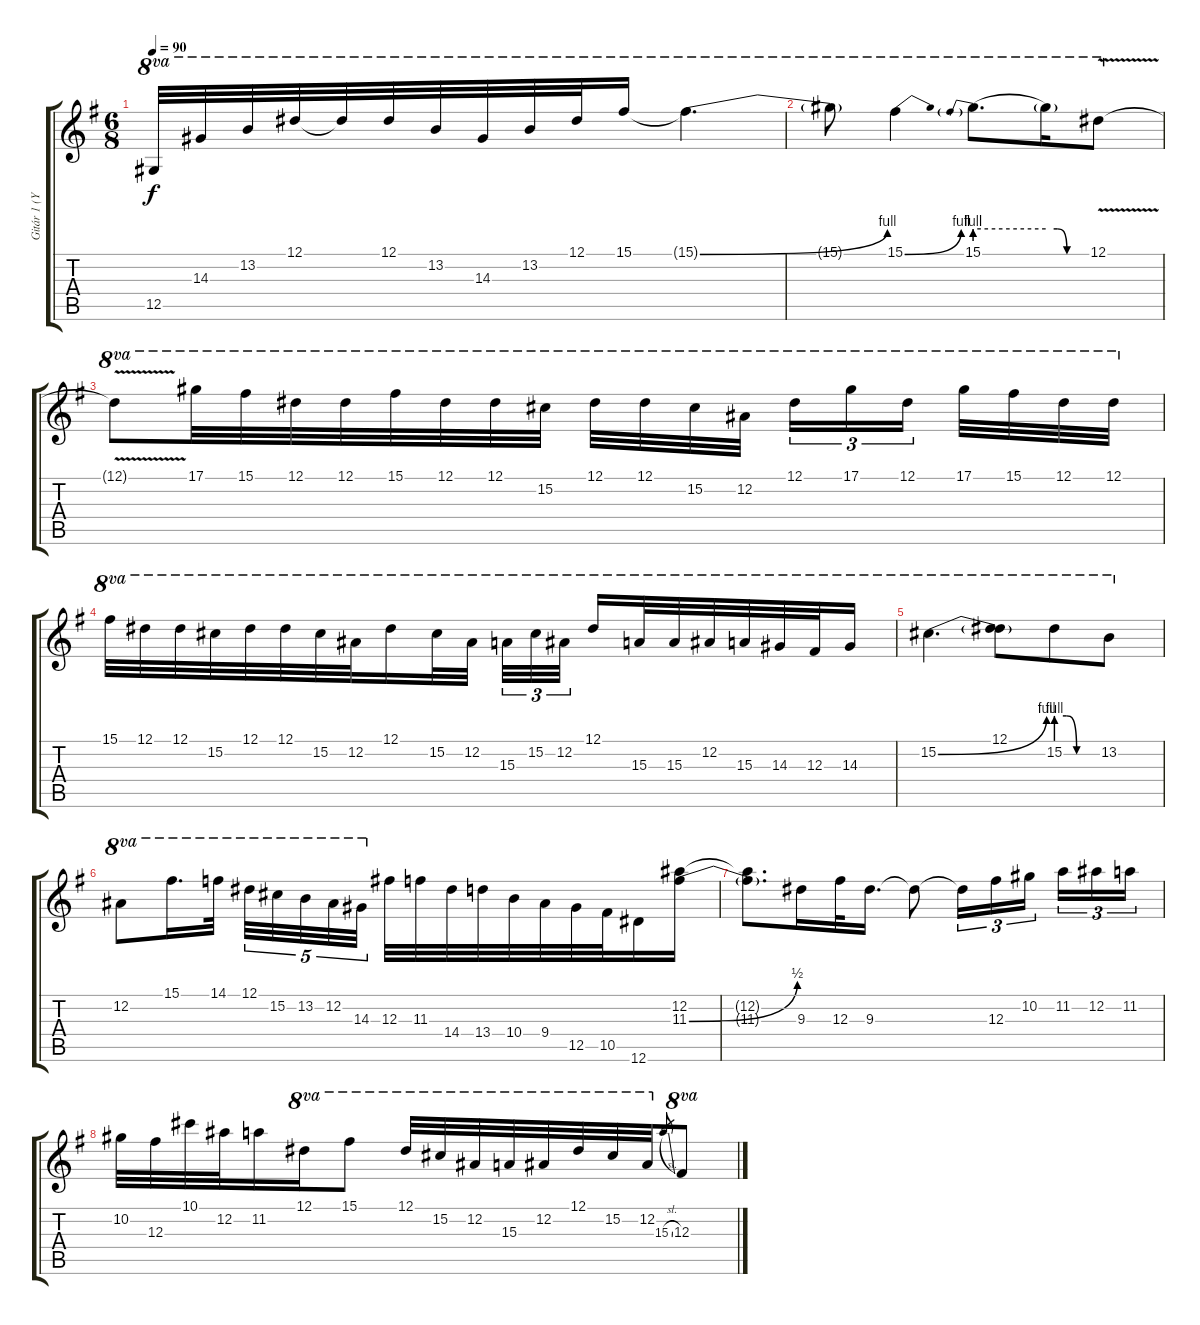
\track ("Gitár 1 (Yngwie Malmsteen)" "Gitár 1 (Y") {instrument distortionguitar}
\staff {score tabs}
\tuning (Eb4 Bb3 Gb3 Db3 Ab2 Eb2) {hide}
\ts (6 8)
\tempo 90
\clef g2
\ks g
12.5.32{ot 8va dy f} 14.3.32{ot 8va} 13.2.32{ot 8va} 12.1.32{ot 8va} 12.1{t}.32{ot 8va} 12.1.32{ot 8va} 13.2.32{ot 8va} 14.3.32{ot 8va} 13.2.32{ot 8va} 12.1.32{ot 8va} 15.1.16{ot 8va} 15.1{be (bend 0 0 60 4) t}.4{d ot 8va} |
15.1{t}.8{ot 8va} 15.1{be (bend 0 0 60 4)}.4{ot 8va} 15.1{be (prebend 0 4 60 4)}.8{d ot 8va} 15.1{be (custom 0 4 15 4 30 0 60 0) t}.16{ot 8va} 12.1{v}.8{ot 8va} |
12.1{t}.8{ot 8va} 17.1.32{ot 8va} 15.1.32{ot 8va} 12.1.32{ot 8va} 12.1.32{ot 8va} 15.1.32{ot 8va} 12.1.32{ot 8va} 12.1.32{ot 8va} 15.2.32{ot 8va} 12.1.32{ot 8va} 12.1.32{ot 8va} 15.2.32{ot 8va} 12.2.32{ot 8va beam splitsecondary} 12.1.16{tu (3 2) ot 8va} 17.1.16{tu (3 2) ot 8va} 12.1.16{tu (3 2) ot 8va beam splitsecondary} 17.1.32{ot 8va} 15.1.32{ot 8va} 12.1.32{ot 8va} 12.1.32{ot 8va} |
15.1.32{ot 8va} 12.1.32{ot 8va} 12.1.32{ot 8va} 15.2.32{ot 8va} 12.1.32{ot 8va} 12.1.32{ot 8va} 15.2.32{ot 8va} 12.2.32{ot 8va} 12.1.16{ot 8va} 15.2.32{ot 8va} 12.2.32{ot 8va} 15.3.32{tu (3 2) ot 8va} 15.2.32{tu (3 2) ot 8va} 12.2.32{tu (3 2) ot 8va beam splitsecondary} 12.1.16{ot 8va} 15.3.32{ot 8va} 15.3.32{ot 8va} 12.2.32{ot 8va} 15.3.32{ot 8va} 14.3.32{ot 8va} 12.3.32{ot 8va} 14.3.16{ot 8va} |
15.2{be (bend 0 0 60 4)}.4{d ot 8va} (12.1 15.2{t}).8{ot 8va} 15.2{be (custom 0 4 15 4 30 0 60 0)}.8{ot 8va} 13.2.8{ot 8va} |
12.2.8{ot 8va} 15.1.16{d ot 8va} 14.1.32{ot 8va beam splitsecondary} 12.1.32{tu (5 4) ot 8va} 15.2.32{tu (5 4) ot 8va} 13.2.32{tu (5 4) ot 8va} 12.2.32{tu (5 4) ot 8va} 14.3.32{tu (5 4) ot 8va} 12.3.32 11.3.32 14.4.32 13.4.32 10.4.32 9.4.32 12.5.32 10.5.32 12.6.16 (12.2 11.3{be (bend 0 0 60 2)}).16 |
(12.2{t} 11.3{t}).8{d} 9.3.16 12.3.32 9.3.16{d} 9.3{t}.8 9.3{t}.16{tu (3 2)} 12.3.16{tu (3 2)} 10.2.16{tu (3 2) beam splitsecondary} 11.2.16{tu (3 2)} 12.2.16{tu (3 2)} 11.2.16{tu (3 2)} |
10.2.32 12.3.32 10.1.32 12.2.32 11.2.16 12.1.16{ot 8va} 15.1.8{ot 8va} 12.1.32{ot 8va} 15.2.32{ot 8va} 12.2.32{ot 8va} 15.3.32{ot 8va} 12.2.32{ot 8va} 12.1.32{ot 8va} 15.2.32{ot 8va} 12.2.32{ot 8va} 15.3{sl}.8{gr} 12.3.8{ot 8va}
